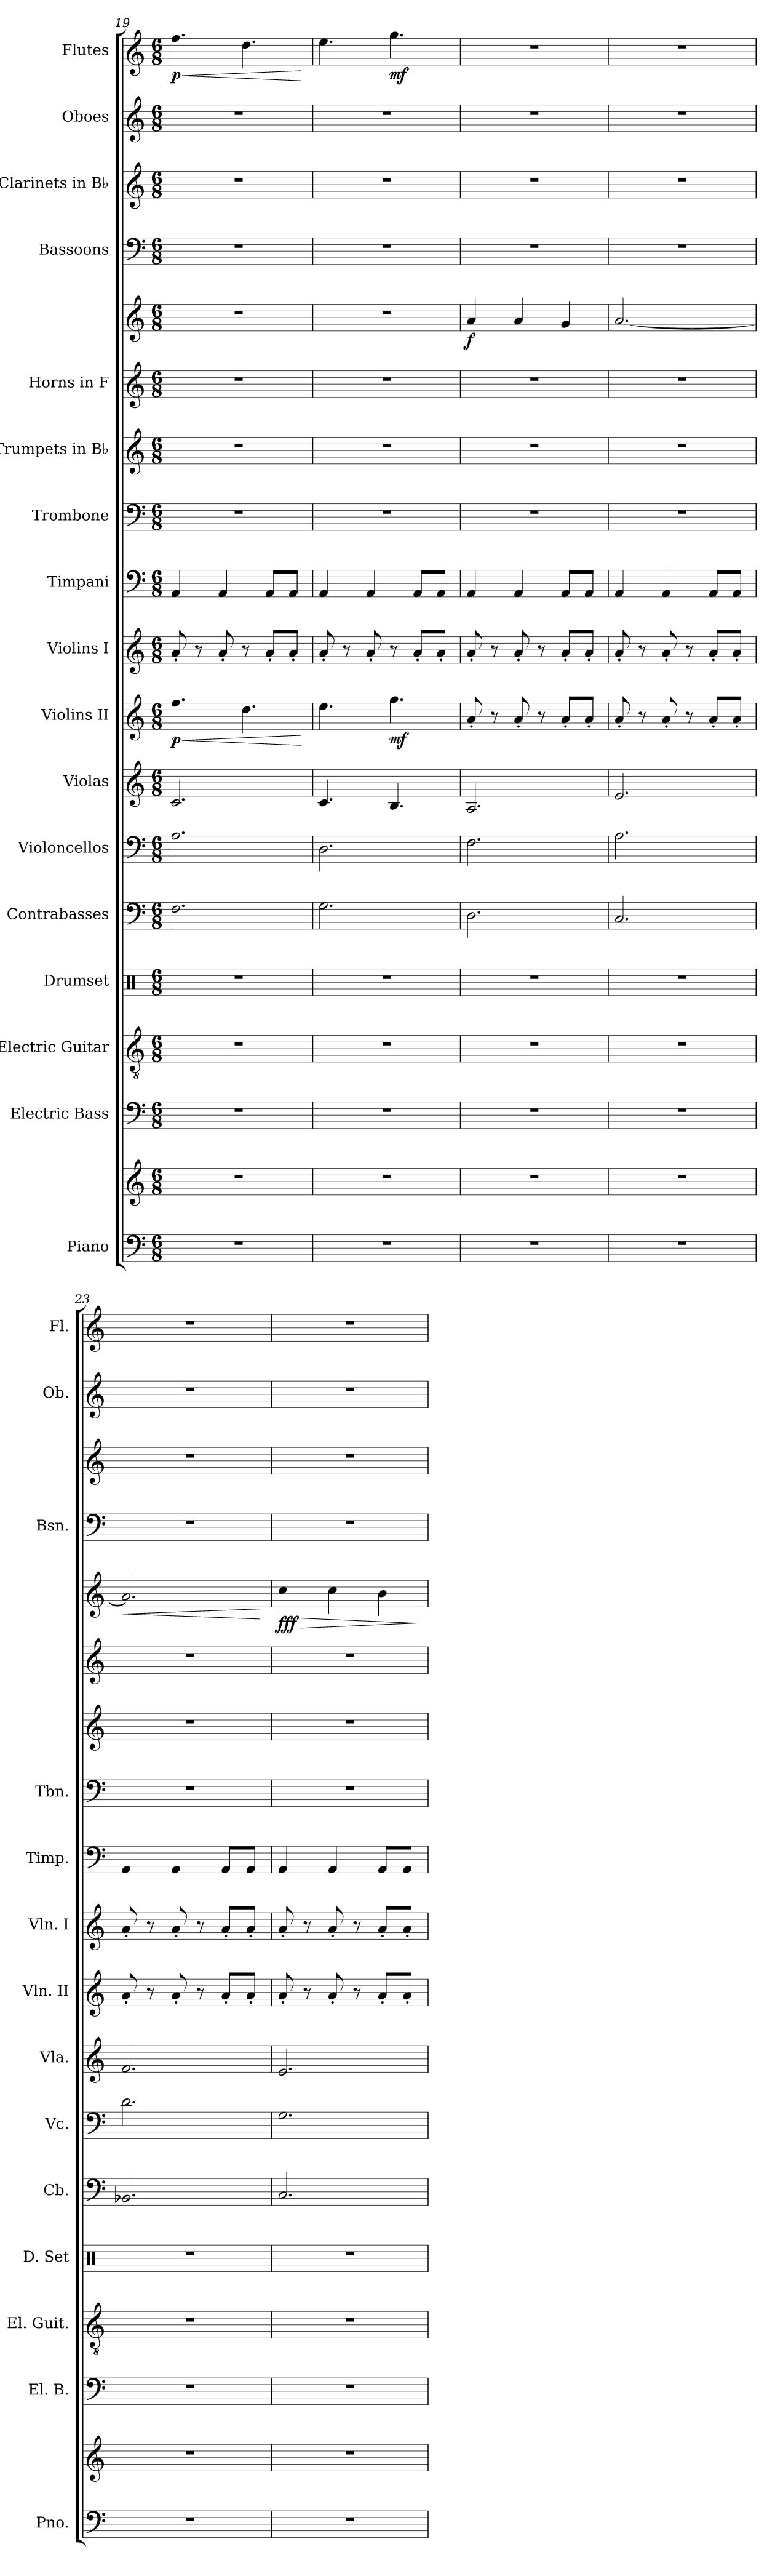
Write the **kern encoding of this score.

**kern	**kern	**kern	**kern	**kern	**kern	**kern	**kern	**kern	**dynam	**kern	**kern	**kern	**kern	**kern	**kern	**dynam	**kern	**kern	**kern	**kern	**dynam
*part17	*part17	*part16	*part15	*part14	*part13	*part12	*part11	*part10	*part10	*part9	*part8	*part7	*part6	*part5	*part5	*part5	*part4	*part3	*part2	*part1	*part1
*staff19	*staff18	*staff17	*staff16	*staff15	*staff14	*staff13	*staff12	*staff11	*staff11	*staff10	*staff9	*staff8	*staff7	*staff6	*staff5	*staff5/6	*staff4	*staff3	*staff2	*staff1	*staff1
*I"Piano	*	*I"Electric Bass	*I"Electric Guitar	*I"Drumset	*I"Contrabasses	*I"Violoncellos	*I"Violas	*I"Violins II	*	*I"Violins I	*I"Timpani	*I"Trombone	*I"Trumpets in B♭	*I"Horns in F	*	*	*I"Bassoons	*I"Clarinets in B♭	*I"Oboes	*I"Flutes	*
*I'Pno.	*	*I'El. B.	*I'El. Guit.	*I'D. Set	*I'Cb.	*I'Vc.	*I'Vla.	*I'Vln. II	*	*I'Vln. I	*I'Timp.	*I'Tbn.	*	*	*	*	*I'Bsn.	*	*I'Ob.	*I'Fl.	*
!!LO:PB:g=z
*clefF4	*clefG2	*clefF4	*clefGv2	*clefX	*clefF4	*clefF4	*clefG2	*clefG2	*	*clefG2	*clefF4	*clefF4	*clefG2	*clefG2	*clefG2	*	*clefF4	*clefG2	*clefG2	*clefG2	*
*	*	*ITrd7c12	*ITrd7c12	*	*ITrd7c12	*	*	*	*	*	*	*	*ITrd1c2	*ITrd4c7	*ITrd4c7	*	*	*ITrd1c2	*	*	*
*k[]	*k[]	*k[]	*k[]	*k[]	*k[]	*k[]	*k[]	*k[]	*	*k[]	*k[]	*k[]	*k[b-e-]	*k[b-]	*k[b-]	*	*k[]	*k[b-e-]	*k[]	*k[]	*
*M6/8	*M6/8	*M6/8	*M6/8	*M6/8	*M6/8	*M6/8	*M6/8	*M6/8	*	*M6/8	*M6/8	*M6/8	*M6/8	*M6/8	*M6/8	*	*M6/8	*M6/8	*M6/8	*M6/8	*
=19	=19	=19	=19	=19	=19	=19	=19	=19	=19	=19	=19	=19	=19	=19	=19	=19	=19	=19	=19	=19	=19
!	!	!	!	!	!	!	!	!	!LO:HP:b	!	!	!	!	!	!	!	!	!	!	!	!LO:HP:b
!	!	!	!	!	!	!	!	!	!LO:DY:n=1:b	!	!	!	!	!	!	!	!	!	!	!	!LO:DY:n=1:b
2.r	2.r	2.r	2.r	2.r	2.FF\	2.A\	2.c/	4.ff\	< p	8a'/	4AA/	2.r	2.r	2.r	2.r	.	2.r	2.r	2.r	4.ff\	< p
.	.	.	.	.	.	.	.	.	.	8r	.	.	.	.	.	.	.	.	.	.	.
.	.	.	.	.	.	.	.	.	.	8a'/	4AA/	.	.	.	.	.	.	.	.	.	.
.	.	.	.	.	.	.	.	4.dd\	.	8r	.	.	.	.	.	.	.	.	.	4.dd\	.
.	.	.	.	.	.	.	.	.	.	8a'/L	8AA/L	.	.	.	.	.	.	.	.	.	.
.	.	.	.	.	.	.	.	.	.	8a'/J	8AA/J	.	.	.	.	.	.	.	.	.	.
.	.	.	.	.	.	.	.	.	[	.	.	.	.	.	.	.	.	.	.	.	[
=20	=20	=20	=20	=20	=20	=20	=20	=20	=20	=20	=20	=20	=20	=20	=20	=20	=20	=20	=20	=20	=20
2.r	2.r	2.r	2.r	2.r	2.GG\	2.D\	4.c/	4.ee\	.	8a'/	4AA/	2.r	2.r	2.r	2.r	.	2.r	2.r	2.r	4.ee\	.
.	.	.	.	.	.	.	.	.	.	8r	.	.	.	.	.	.	.	.	.	.	.
.	.	.	.	.	.	.	.	.	.	8a'/	4AA/	.	.	.	.	.	.	.	.	.	.
!	!	!	!	!	!	!	!	!	!LO:DY:b	!	!	!	!	!	!	!	!	!	!	!	!LO:DY:b
.	.	.	.	.	.	.	4.B/	4.gg\	mf	8r	.	.	.	.	.	.	.	.	.	4.gg\	mf
.	.	.	.	.	.	.	.	.	.	8a'/L	8AA/L	.	.	.	.	.	.	.	.	.	.
.	.	.	.	.	.	.	.	.	.	8a'/J	8AA/J	.	.	.	.	.	.	.	.	.	.
=21	=21	=21	=21	=21	=21	=21	=21	=21	=21	=21	=21	=21	=21	=21	=21	=21	=21	=21	=21	=21	=21
!	!	!	!	!	!	!	!	!	!	!	!	!	!	!	!	!LO:DY:b	!	!	!	!	!
2.r	2.r	2.r	2.r	2.r	2.DD\	2.F\	2.A/	8a'/	.	8a'/	4AA/	2.r	2.r	2.r	4d/	f	2.r	2.r	2.r	2.r	.
.	.	.	.	.	.	.	.	8r	.	8r	.	.	.	.	.	.	.	.	.	.	.
.	.	.	.	.	.	.	.	8a'/	.	8a'/	4AA/	.	.	.	4d/	.	.	.	.	.	.
.	.	.	.	.	.	.	.	8r	.	8r	.	.	.	.	.	.	.	.	.	.	.
.	.	.	.	.	.	.	.	8a'/L	.	8a'/L	8AA/L	.	.	.	4c/	.	.	.	.	.	.
.	.	.	.	.	.	.	.	8a'/J	.	8a'/J	8AA/J	.	.	.	.	.	.	.	.	.	.
=22	=22	=22	=22	=22	=22	=22	=22	=22	=22	=22	=22	=22	=22	=22	=22	=22	=22	=22	=22	=22	=22
2.r	2.r	2.r	2.r	2.r	2.CC/	2.A\	2.e/	8a'/	.	8a'/	4AA/	2.r	2.r	2.r	[2.d/	.	2.r	2.r	2.r	2.r	.
.	.	.	.	.	.	.	.	8r	.	8r	.	.	.	.	.	.	.	.	.	.	.
.	.	.	.	.	.	.	.	8a'/	.	8a'/	4AA/	.	.	.	.	.	.	.	.	.	.
.	.	.	.	.	.	.	.	8r	.	8r	.	.	.	.	.	.	.	.	.	.	.
.	.	.	.	.	.	.	.	8a'/L	.	8a'/L	8AA/L	.	.	.	.	.	.	.	.	.	.
.	.	.	.	.	.	.	.	8a'/J	.	8a'/J	8AA/J	.	.	.	.	.	.	.	.	.	.
=23	=23	=23	=23	=23	=23	=23	=23	=23	=23	=23	=23	=23	=23	=23	=23	=23	=23	=23	=23	=23	=23
!	!	!	!	!	!	!	!	!	!	!	!	!	!	!	!	!LO:HP:b	!	!	!	!	!
2.r	2.r	2.r	2.r	2.r	2.BBB-X/	2.d\	2.f/	8a'/	.	8a'/	4AA/	2.r	2.r	2.r	2.d/]	<	2.r	2.r	2.r	2.r	.
.	.	.	.	.	.	.	.	8r	.	8r	.	.	.	.	.	.	.	.	.	.	.
.	.	.	.	.	.	.	.	8a'/	.	8a'/	4AA/	.	.	.	.	.	.	.	.	.	.
.	.	.	.	.	.	.	.	8r	.	8r	.	.	.	.	.	.	.	.	.	.	.
.	.	.	.	.	.	.	.	8a'/L	.	8a'/L	8AA/L	.	.	.	.	.	.	.	.	.	.
.	.	.	.	.	.	.	.	8a'/J	.	8a'/J	8AA/J	.	.	.	.	.	.	.	.	.	.
.	.	.	.	.	.	.	.	.	.	.	.	.	.	.	.	[	.	.	.	.	.
=24	=24	=24	=24	=24	=24	=24	=24	=24	=24	=24	=24	=24	=24	=24	=24	=24	=24	=24	=24	=24	=24
!	!	!	!	!	!	!	!	!	!	!	!	!	!	!	!	!LO:HP:b	!	!	!	!	!
!	!	!	!	!	!	!	!	!	!	!	!	!	!	!	!	!LO:DY:n=1:b	!	!	!	!	!
2.r	2.r	2.r	2.r	2.r	2.CC/	2.G\	2.e/	8a'/	.	8a'/	4AA/	2.r	2.r	2.r	4f\	> fff	2.r	2.r	2.r	2.r	.
.	.	.	.	.	.	.	.	8r	.	8r	.	.	.	.	.	.	.	.	.	.	.
.	.	.	.	.	.	.	.	8a'/	.	8a'/	4AA/	.	.	.	4f\	.	.	.	.	.	.
.	.	.	.	.	.	.	.	8r	.	8r	.	.	.	.	.	.	.	.	.	.	.
.	.	.	.	.	.	.	.	8a'/L	.	8a'/L	8AA/L	.	.	.	4e\	.	.	.	.	.	.
.	.	.	.	.	.	.	.	8a'/J	.	8a'/J	8AA/J	.	.	.	.	.	.	.	.	.	.
.	.	.	.	.	.	.	.	.	.	.	.	.	.	.	.	]	.	.	.	.	.
=	=	=	=	=	=	=	=	=	=	=	=	=	=	=	=	=	=	=	=	=	=
*-	*-	*-	*-	*-	*-	*-	*-	*-	*-	*-	*-	*-	*-	*-	*-	*-	*-	*-	*-	*-	*-
